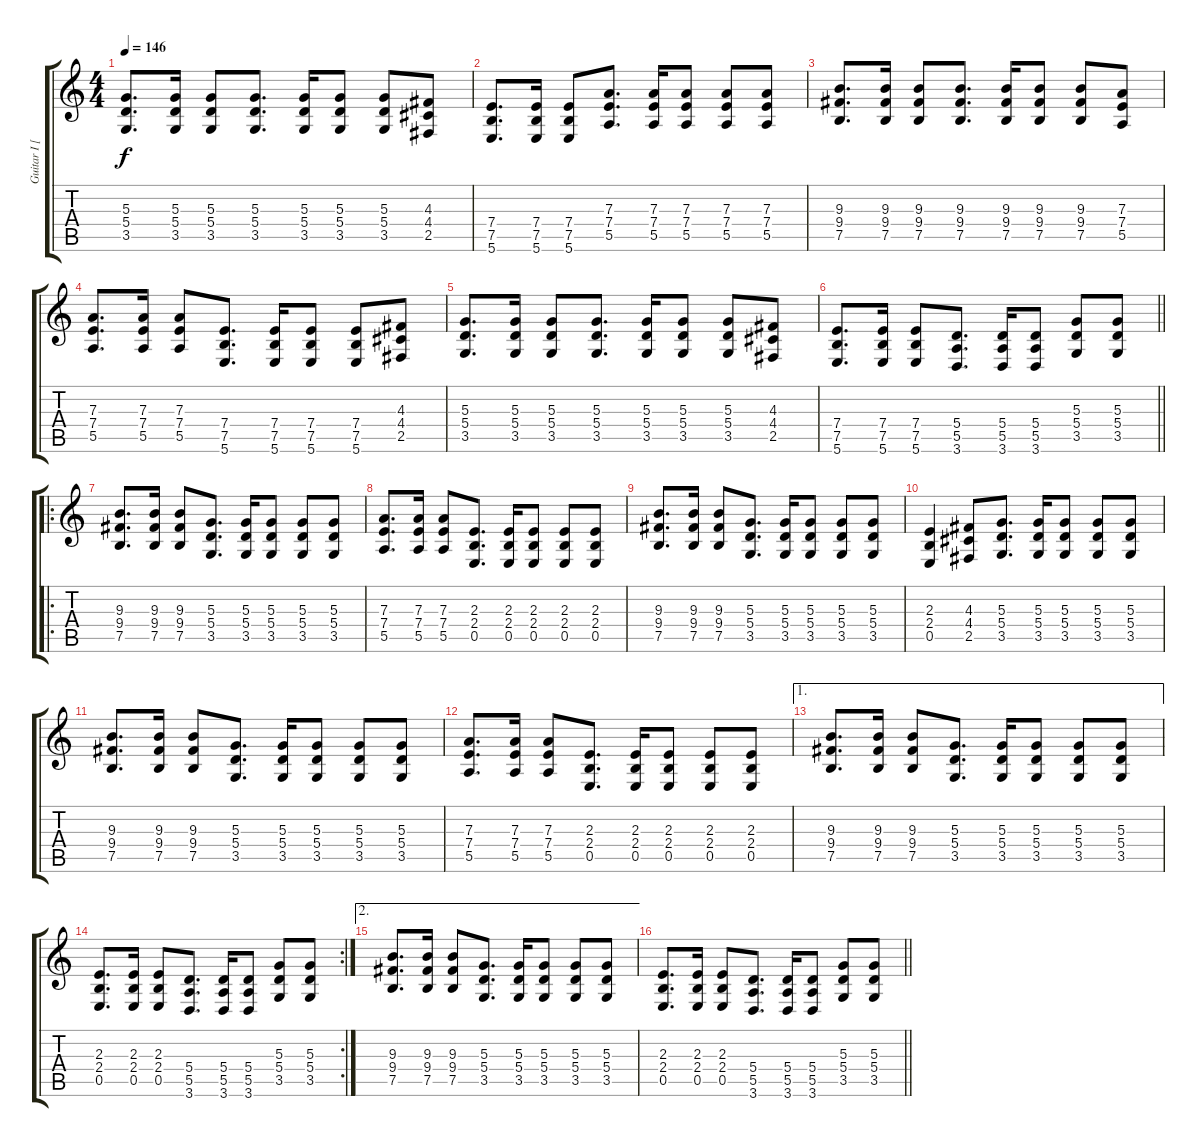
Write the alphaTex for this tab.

\track ("Guitar I [Jussi]" "Guitar I [") {instrument distortionguitar}
\staff {score tabs}
\tuning (B3 Gb3 D3 A2 E2 B1) {hide}
\ts (4 4)
\tempo 146
\clef g2
\ks c
(5.3 5.4 3.5).8{d dy f} (5.3 5.4 3.5).16 (5.3 5.4 3.5).8 (5.3 5.4 3.5).8{d} (5.3 5.4 3.5).16 (5.3 5.4 3.5).8 (5.3 5.4 3.5).8 (4.3 4.4 2.5).8 |
(7.4 7.5 5.6).8{d} (7.4 7.5 5.6).16 (7.4 7.5 5.6).8 (7.3 7.4 5.5).8{d} (7.3 7.4 5.5).16 (7.3 7.4 5.5).8 (7.3 7.4 5.5).8 (7.3 7.4 5.5).8 |
(9.3 9.4 7.5).8{d} (9.3 9.4 7.5).16 (9.3 9.4 7.5).8 (9.3 9.4 7.5).8{d} (9.3 9.4 7.5).16 (9.3 9.4 7.5).8 (9.3 9.4 7.5).8 (7.3 7.4 5.5).8 |
(7.3 7.4 5.5).8{d} (7.3 7.4 5.5).16 (7.3 7.4 5.5).8 (7.4 7.5 5.6).8{d} (7.4 7.5 5.6).16 (7.4 7.5 5.6).8 (7.4 7.5 5.6).8 (4.3 4.4 2.5).8 |
(5.3 5.4 3.5).8{d} (5.3 5.4 3.5).16 (5.3 5.4 3.5).8 (5.3 5.4 3.5).8{d} (5.3 5.4 3.5).16 (5.3 5.4 3.5).8 (5.3 5.4 3.5).8 (4.3 4.4 2.5).8 |
\barLineRight lightlight
(7.4 7.5 5.6).8{d} (7.4 7.5 5.6).16 (7.4 7.5 5.6).8 (5.4 5.5 3.6).8{d} (5.4 5.5 3.6).16 (5.4 5.5 3.6).8 (5.3 5.4 3.5).8 (5.3 5.4 3.5).8 |
\ro
(9.3 9.4 7.5).8{d} (9.3 9.4 7.5).16 (9.3 9.4 7.5).8 (5.3 5.4 3.5).8{d} (5.3 5.4 3.5).16 (5.3 5.4 3.5).8 (5.3 5.4 3.5).8 (5.3 5.4 3.5).8 |
(7.3 7.4 5.5).8{d} (7.3 7.4 5.5).16 (7.3 7.4 5.5).8 (2.3 2.4 0.5).8{d} (2.3 2.4 0.5).16 (2.3 2.4 0.5).8 (2.3 2.4 0.5).8 (2.3 2.4 0.5).8 |
(9.3 9.4 7.5).8{d} (9.3 9.4 7.5).16 (9.3 9.4 7.5).8 (5.3 5.4 3.5).8{d} (5.3 5.4 3.5).16 (5.3 5.4 3.5).8 (5.3 5.4 3.5).8 (5.3 5.4 3.5).8 |
(2.3 2.4 0.5).4 (4.3 4.4 2.5).8 (5.3 5.4 3.5).8{d} (5.3 5.4 3.5).16 (5.3 5.4 3.5).8 (5.3 5.4 3.5).8 (5.3 5.4 3.5).8 |
(9.3 9.4 7.5).8{d} (9.3 9.4 7.5).16 (9.3 9.4 7.5).8 (5.3 5.4 3.5).8{d} (5.3 5.4 3.5).16 (5.3 5.4 3.5).8 (5.3 5.4 3.5).8 (5.3 5.4 3.5).8 |
(7.3 7.4 5.5).8{d} (7.3 7.4 5.5).16 (7.3 7.4 5.5).8 (2.3 2.4 0.5).8{d} (2.3 2.4 0.5).16 (2.3 2.4 0.5).8 (2.3 2.4 0.5).8 (2.3 2.4 0.5).8 |
\ae 1
(9.3 9.4 7.5).8{d} (9.3 9.4 7.5).16 (9.3 9.4 7.5).8 (5.3 5.4 3.5).8{d} (5.3 5.4 3.5).16 (5.3 5.4 3.5).8 (5.3 5.4 3.5).8 (5.3 5.4 3.5).8 |
\rc 2
(2.3 2.4 0.5).8{d} (2.3 2.4 0.5).16 (2.3 2.4 0.5).8 (5.4 5.5 3.6).8{d} (5.4 5.5 3.6).16 (5.4 5.5 3.6).8 (5.3 5.4 3.5).8 (5.3 5.4 3.5).8 |
\ae 2
(9.3 9.4 7.5).8{d} (9.3 9.4 7.5).16 (9.3 9.4 7.5).8 (5.3 5.4 3.5).8{d} (5.3 5.4 3.5).16 (5.3 5.4 3.5).8 (5.3 5.4 3.5).8 (5.3 5.4 3.5).8 |
\barLineRight lightlight
(2.3 2.4 0.5).8{d} (2.3 2.4 0.5).16 (2.3 2.4 0.5).8 (5.4 5.5 3.6).8{d} (5.4 5.5 3.6).16 (5.4 5.5 3.6).8 (5.3 5.4 3.5).8 (5.3 5.4 3.5).8
